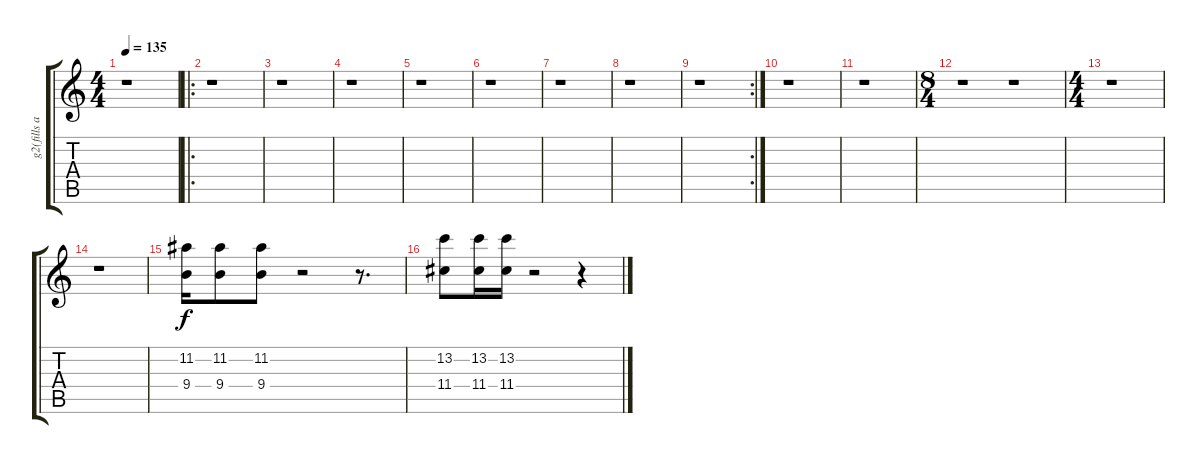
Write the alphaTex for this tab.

\track ("g2(fills and over dubs)" "g2(fills a") {instrument distortionguitar}
\staff {score tabs}
\tuning (E4 B3 G3 D3 A2 E2) {hide}
\ts (4 4)
\tempo 135
\clef g2
\ks c
r.1{dy f} |
\ro
r.1 |
r.1 |
r.1 |
r.1 |
r.1 |
r.1 |
r.1 |
\rc 2
r.1 |
r.1 |
r.1 |
\ts (8 4)
r.1 r.1 |
\ts (4 4)
r.1 |
r.1 |
(11.2 9.4).16 (11.2 9.4).8 (11.2 9.4).8 r.2 r.8{d} |
(13.2 11.4).8 (13.2 11.4).16 (13.2 11.4).16 r.2 r.4
